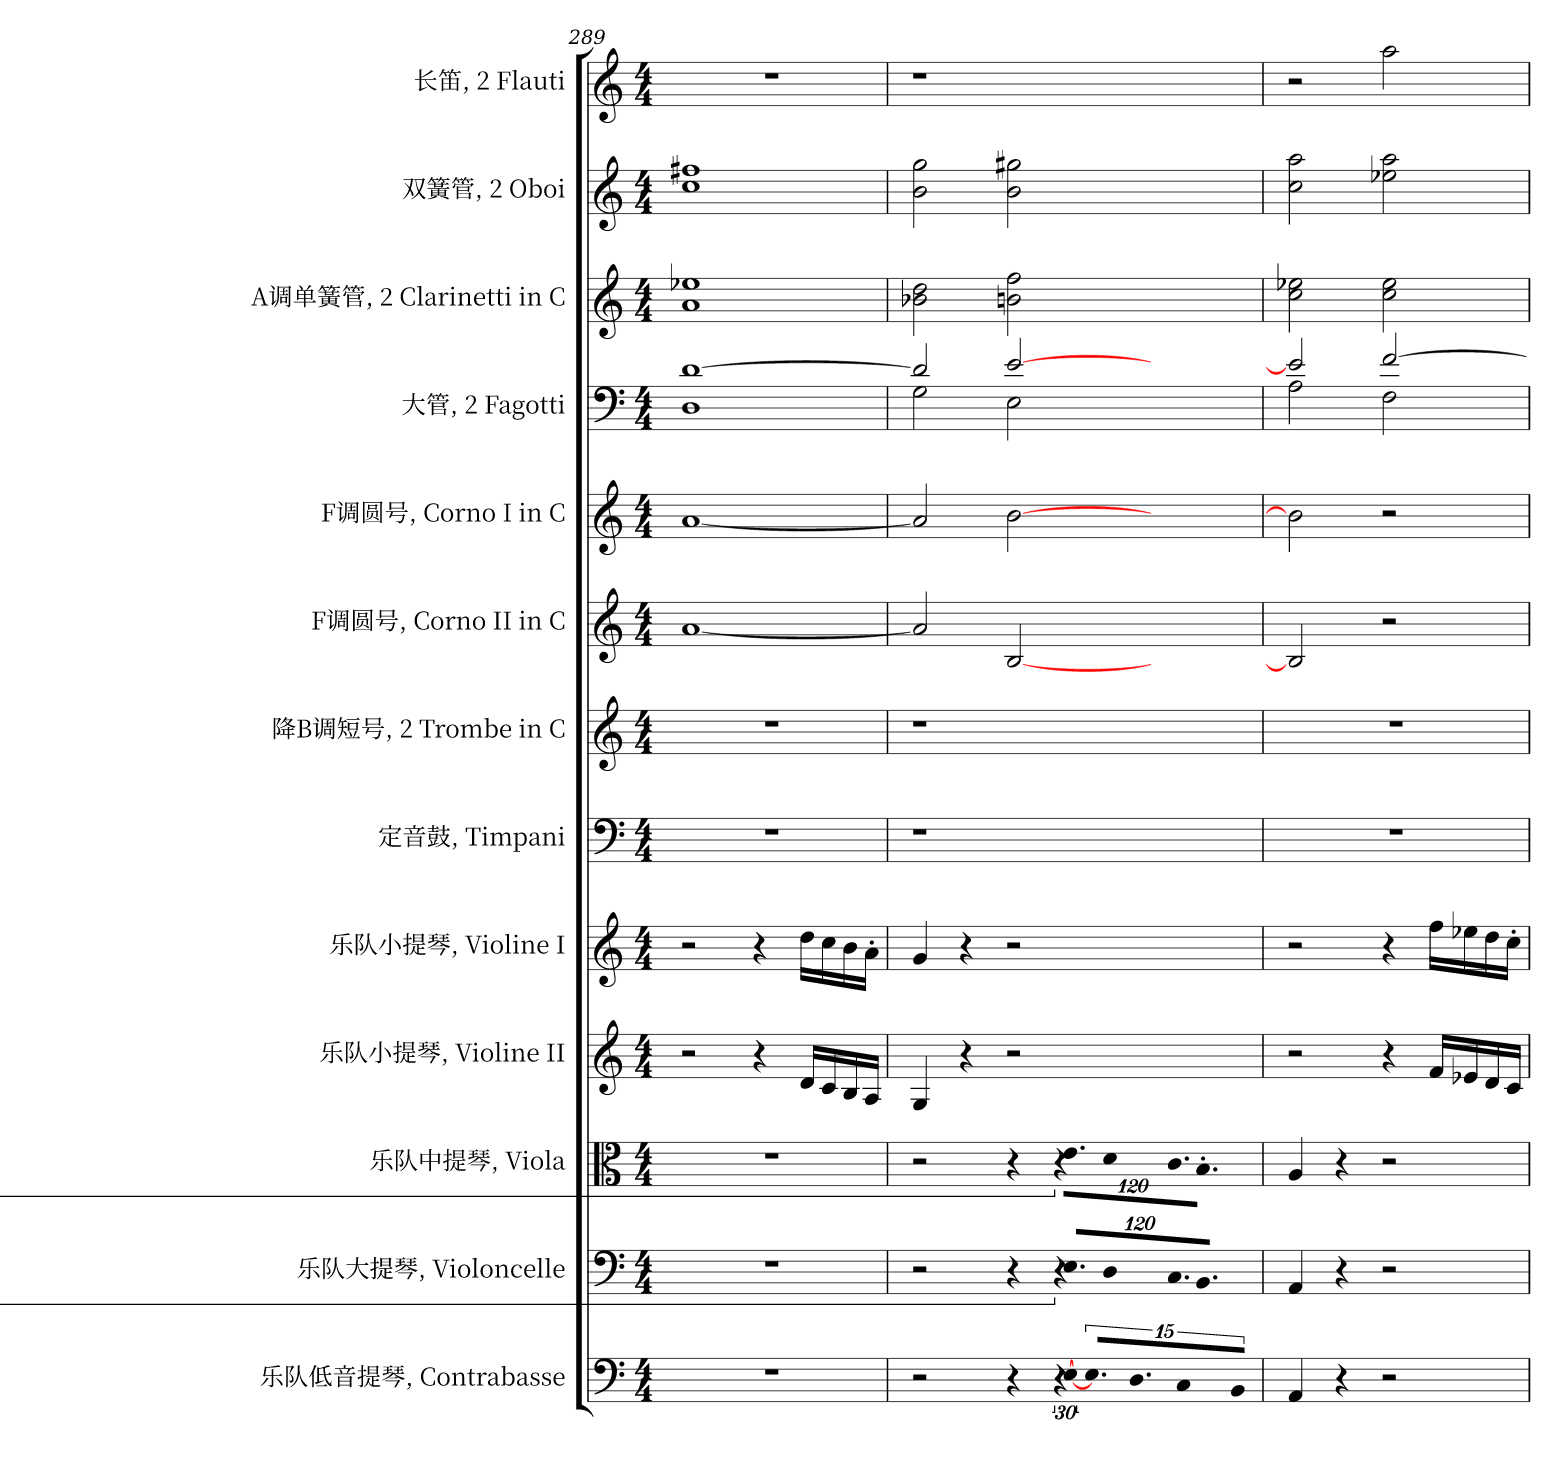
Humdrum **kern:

**kern	**kern	**kern	**kern	**kern	**kern	**kern	**kern	**kern	**kern	**kern	**kern	**kern
*part13	*part12	*part11	*part10	*part9	*part8	*part7	*part6	*part5	*part4	*part3	*part2	*part1
*staff13	*staff12	*staff11	*staff10	*staff9	*staff8	*staff7	*staff6	*staff5	*staff4	*staff3	*staff2	*staff1
*I"乐队低音提琴, Contrabasse	*I"乐队大提琴, Violoncelle	*I"乐队中提琴, Viola	*I"乐队小提琴, Violine II	*I"乐队小提琴, Violine I	*I"定音鼓, Timpani	*I"降B调短号, 2 Trombe in C	*I"F调圆号, Corno II in C	*I"F调圆号, Corno I in C	*I"大管, 2 Fagotti	*I"A调单簧管, 2 Clarinetti in C	*I"双簧管, 2 Oboi	*I"长笛, 2 Flauti
*I'Cbs.	*	*	*	*	*I'Timp.	*	*	*	*	*I'A Cl.	*I'Ob.	*I'Fl.
*clefF4	*clefF4	*clefC3	*clefG2	*clefG2	*clefF4	*clefG2	*clefG2	*clefG2	*clefF4	*clefG2	*clefG2	*clefG2
*ITrd7c12	*	*	*	*	*	*ITrd1c2	*ITrd4c7	*ITrd4c7	*	*ITrd2c3	*	*
*k[]	*k[]	*k[]	*k[]	*k[]	*k[]	*k[b-e-]	*k[b-]	*k[b-]	*k[]	*k[f#c#g#]	*k[]	*k[]
*M4/4	*M4/4	*M4/4	*M4/4	*M4/4	*M4/4	*M4/4	*M4/4	*M4/4	*M4/4	*M4/4	*M4/4	*M4/4
*MM198	*MM198	*MM198	*MM198	*MM198	*MM198	*MM198	*MM198	*MM198	*MM198	*MM198	*MM198	*MM198
=289	=289	=289	=289	=289	=289	=289	=289	=289	=289	=289	=289	=289
*	*	*	*	*	*	*	*	*	*^	*	*	*
1r	1r	1r	2r	2r	1r	1r	[1d	[1d	[1d	1D	1f# 1ccn	1cc 1ff#X	1r
.	.	.	4r	4r	.	.	.	.	.	.	.	.	.
.	.	.	16d/LL	16dd\LL	.	.	.	.	.	.	.	.	.
.	.	.	16c/	16cc\	.	.	.	.	.	.	.	.	.
.	.	.	16B/	16b\	.	.	.	.	.	.	.	.	.
.	.	.	16A/JJ	16a'\JJ	.	.	.	.	.	.	.	.	.
=290	=290	=290	=290	=290	=290	=290	=290	=290	=290	=290	=290	=290	=290
*	*	*	*	*	*	*	*	*	*	*	*	*	*MM198
2r	2r	2r	4G/	4g/	1r	1r	2d/]	2d/]	2d/]	2G\	2gn\ 2b\	2b\ 2gg\	1r
.	.	.	4r	4r	.	.	.	.	.	.	.	.	.
4r	4r	4r	2r	2r	.	.	[2E/	[2e\	[2e/	2E\	2g#X\ 2dd\	2b\ 2gg#X\	.
!LO:N:vis=64	!LO:N:vis=64	!LO:N:vis=64	!	!	!	!	!	!	!	!	!	!	!
960%17r	960%17r	960%17r	.	.	.	.	.	.	.	.	.	.	.
!LO:N:vis=256%9	!LO:N:vis=32.	!LO:N:vis=32.	!	!	!	!	!	!	!	!	!	!	!
[960%17EE\	1920%103E/KLL	1920%103e\KLL	.	.	.	.	.	.	.	.	.	.	.
1920ryy	.	.	.	.	.	.	.	.	.	.	.	.	.
!LO:N:vis=32.	!	!	!	!	!	!	!	!	!	!	!	!	!
1920%103EE/LLL]	.	.	.	.	.	.	.	.	.	.	.	.	.
!	!LO:N:vis=16	!LO:N:vis=16	!	!	!	!	!	!	!	!	!	!	!
.	1920%137D/	1920%137d\	.	.	.	.	.	.	.	.	.	.	.
!LO:N:vis=32.	!	!	!	!	!	!	!	!	!	!	!	!	!
1920%103DD/J	.	.	.	.	.	.	.	.	.	.	.	.	.
!	!LO:N:vis=32.	!LO:N:vis=32.	!	!	!	!	!	!	!	!	!	!	!
.	1920%103C/L	1920%103c\L	.	.	.	.	.	.	.	.	.	.	.
!LO:N:vis=16	!	!	!	!	!	!	!	!	!	!	!	!	!
1920%137CC/	.	.	.	.	.	.	.	.	.	.	.	.	.
!	!LO:N:vis=32.	!LO:N:vis=32.	!	!	!	!	!	!	!	!	!	!	!
.	1920%103BB/JJJ	1920%103B'\JJJ	.	.	.	.	.	.	.	.	.	.	.
!LO:N:vis=32	!	!	!	!	!	!	!	!	!	!	!	!	!
640%23BBB/JJk	.	.	.	.	.	.	.	.	.	.	.	.	.
.	1920ryy	1920ryy	1920ryy	1920ryy	1920ryy	1920ryy	1920ryy	1920ryy	1920ryy	1920ryy	1920ryy	1920ryy	1920ryy
!!LO:PB:g=z
=291	=291	=291	=291	=291	=291	=291	=291	=291	=291	=291	=291	=291	=291
*	*	*	*	*	*	*	*	*	*	*	*	*	*MM198
4AAA/	4AA/	4A/	2r	2r	1r	1r	2E/]	2e\]	2e/]	2A\	2a\ 2ccn\	2cc\ 2aa\	2r
4r	4r	4r	.	.	.	.	.	.	.	.	.	.	.
*	*	*	*	*	*	*	*	*	*	*	*	*	*MM213
2r	2r	2r	4r	4r	.	.	2r	2r	[2f/	2F\	2a\ 2cc\	2ee-X\ 2aa\	2aa\
.	.	.	16f/LL	16ff\LL	.	.	.	.	.	.	.	.	.
.	.	.	16e-X/	16ee-X\	.	.	.	.	.	.	.	.	.
.	.	.	16d/	16dd\	.	.	.	.	.	.	.	.	.
.	.	.	16c/JJ	16cc'\JJ	.	.	.	.	.	.	.	.	.
*	*	*	*	*	*	*	*	*	*v	*v	*	*	*
=	=	=	=	=	=	=	=	=	=	=	=	=
*-	*-	*-	*-	*-	*-	*-	*-	*-	*-	*-	*-	*-
